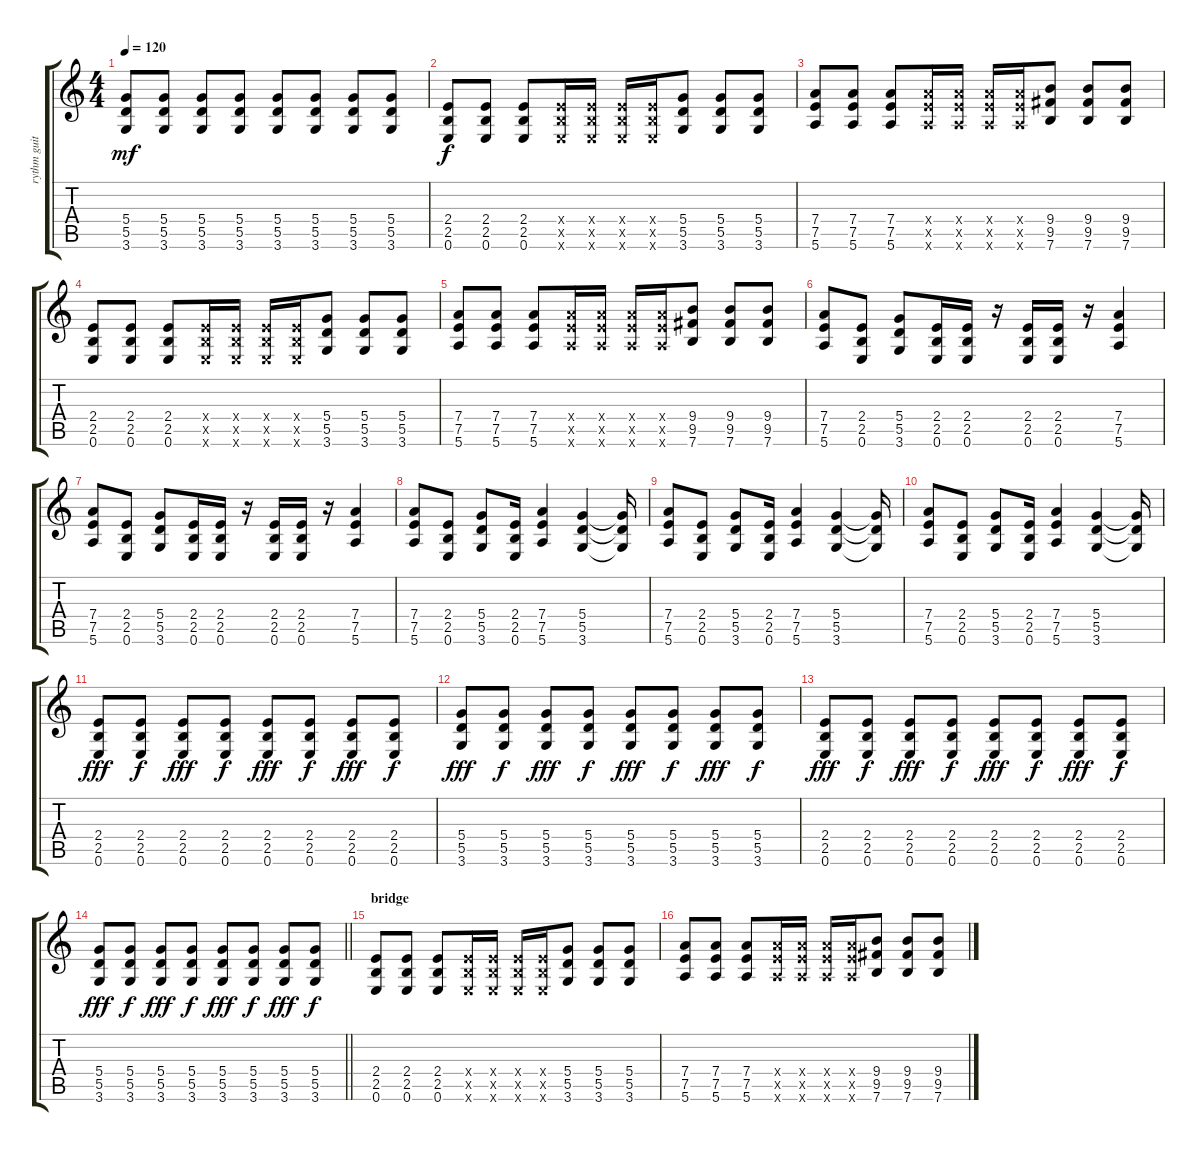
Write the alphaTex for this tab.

\track ("rythm guitar" "rythm guit") {instrument distortionguitar}
\staff {score tabs}
\tuning (E4 B3 G3 D3 A2 E2) {hide}
\ts (4 4)
\tempo 120
\clef g2
\ks c
(5.4 5.5 3.6).8{dy mf} (5.4 5.5 3.6).8 (5.4 5.5 3.6).8 (5.4 5.5 3.6).8 (5.4 5.5 3.6).8 (5.4 5.5 3.6).8 (5.4 5.5 3.6).8 (5.4 5.5 3.6).8 |
(2.4 2.5 0.6).8{dy f} (2.4 2.5 0.6).8 (2.4 2.5 0.6).8 (2.4{x} 2.5{x} 0.6{x}).16 (2.4{x} 2.5{x} 0.6{x}).16 (2.4{x} 2.5{x} 0.6{x}).16 (2.4{x} 2.5{x} 0.6{x}).16 (5.4 5.5 3.6).8 (5.4 5.5 3.6).8 (5.4 5.5 3.6).8 |
(7.4 7.5 5.6).8 (7.4 7.5 5.6).8 (7.4 7.5 5.6).8 (7.4{x} 7.5{x} 5.6{x}).16 (7.4{x} 7.5{x} 5.6{x}).16 (7.4{x} 7.5{x} 5.6{x}).16 (7.4{x} 7.5{x} 5.6{x}).16 (9.4 9.5 7.6).8 (9.4 9.5 7.6).8 (9.4 9.5 7.6).8 |
(2.4 2.5 0.6).8 (2.4 2.5 0.6).8 (2.4 2.5 0.6).8 (2.4{x} 2.5{x} 0.6{x}).16 (2.4{x} 2.5{x} 0.6{x}).16 (2.4{x} 2.5{x} 0.6{x}).16 (2.4{x} 2.5{x} 0.6{x}).16 (5.4 5.5 3.6).8 (5.4 5.5 3.6).8 (5.4 5.5 3.6).8 |
(7.4 7.5 5.6).8 (7.4 7.5 5.6).8 (7.4 7.5 5.6).8 (7.4{x} 7.5{x} 5.6{x}).16 (7.4{x} 7.5{x} 5.6{x}).16 (7.4{x} 7.5{x} 5.6{x}).16 (7.4{x} 7.5{x} 5.6{x}).16 (9.4 9.5 7.6).8 (9.4 9.5 7.6).8 (9.4 9.5 7.6).8 |
(7.4 7.5 5.6).8 (2.4 2.5 0.6).8 (5.4 5.5 3.6).8 (2.4 2.5 0.6).16 (2.4 2.5 0.6).16 r.16 (2.4 2.5 0.6).16 (2.4 2.5 0.6).16 r.16 (7.4 7.5 5.6).4 |
(7.4 7.5 5.6).8 (2.4 2.5 0.6).8 (5.4 5.5 3.6).8 (2.4 2.5 0.6).16 (2.4 2.5 0.6).16 r.16 (2.4 2.5 0.6).16 (2.4 2.5 0.6).16 r.16 (7.4 7.5 5.6).4 |
(7.4 7.5 5.6).8 (2.4 2.5 0.6).8 (5.4 5.5 3.6).8 (2.4 2.5 0.6).16 (7.4 7.5 5.6).4 (5.4 5.5 3.6).4 (5.4{t} 5.5{t} 3.6{t}).16 |
(7.4 7.5 5.6).8 (2.4 2.5 0.6).8 (5.4 5.5 3.6).8 (2.4 2.5 0.6).16 (7.4 7.5 5.6).4 (5.4 5.5 3.6).4 (5.4{t} 5.5{t} 3.6{t}).16 |
(7.4 7.5 5.6).8 (2.4 2.5 0.6).8 (5.4 5.5 3.6).8 (2.4 2.5 0.6).16 (7.4 7.5 5.6).4 (5.4 5.5 3.6).4 (5.4{t} 5.5{t} 3.6{t}).16 |
(2.4 2.5 0.6).8{dy fff} (2.4 2.5 0.6).8{dy f} (2.4 2.5 0.6).8{dy fff} (2.4 2.5 0.6).8{dy f} (2.4 2.5 0.6).8{dy fff} (2.4 2.5 0.6).8{dy f} (2.4 2.5 0.6).8{dy fff} (2.4 2.5 0.6).8{dy f} |
(5.4 5.5 3.6).8{dy fff} (5.4 5.5 3.6).8{dy f} (5.4 5.5 3.6).8{dy fff} (5.4 5.5 3.6).8{dy f} (5.4 5.5 3.6).8{dy fff} (5.4 5.5 3.6).8{dy f} (5.4 5.5 3.6).8{dy fff} (5.4 5.5 3.6).8{dy f} |
(2.4 2.5 0.6).8{dy fff} (2.4 2.5 0.6).8{dy f} (2.4 2.5 0.6).8{dy fff} (2.4 2.5 0.6).8{dy f} (2.4 2.5 0.6).8{dy fff} (2.4 2.5 0.6).8{dy f} (2.4 2.5 0.6).8{dy fff} (2.4 2.5 0.6).8{dy f} |
\barLineRight lightlight
(5.4 5.5 3.6).8{dy fff} (5.4 5.5 3.6).8{dy f} (5.4 5.5 3.6).8{dy fff} (5.4 5.5 3.6).8{dy f} (5.4 5.5 3.6).8{dy fff} (5.4 5.5 3.6).8{dy f} (5.4 5.5 3.6).8{dy fff} (5.4 5.5 3.6).8{dy f} |
\section ("" "bridge")
(2.4 2.5 0.6).8 (2.4 2.5 0.6).8 (2.4 2.5 0.6).8 (2.4{x} 2.5{x} 0.6{x}).16 (2.4{x} 2.5{x} 0.6{x}).16 (2.4{x} 2.5{x} 0.6{x}).16 (2.4{x} 2.5{x} 0.6{x}).16 (5.4 5.5 3.6).8 (5.4 5.5 3.6).8 (5.4 5.5 3.6).8 |
(7.4 7.5 5.6).8 (7.4 7.5 5.6).8 (7.4 7.5 5.6).8 (7.4{x} 7.5{x} 5.6{x}).16 (7.4{x} 7.5{x} 5.6{x}).16 (7.4{x} 7.5{x} 5.6{x}).16 (7.4{x} 7.5{x} 5.6{x}).16 (9.4 9.5 7.6).8 (9.4 9.5 7.6).8 (9.4 9.5 7.6).8
